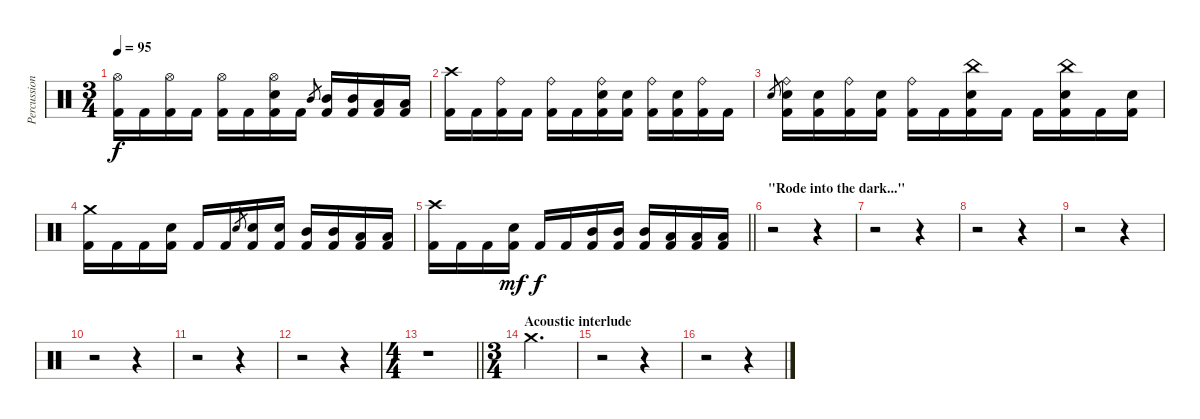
\track ("Percussion" "Percussion") {instrument percussion}
\staff {score}
\articulation defaults
\ts (3 4)
\tempo 95
\clef neutral
\ks c
("Hi-Hat (open)" "Kick (hit) 2").16{dy f} "Kick (hit) 2".16 ("Hi-Hat (open)" "Kick (hit) 2").16 "Kick (hit) 2".16 ("Hi-Hat (open)" "Kick (hit) 2").16 "Kick (hit) 2".16 ("Hi-Hat (open)" "Electric Snare (hit)" "Kick (hit) 2").16 "Kick (hit) 2".16 "Mid Tom (hit)".8{gr} ("Mid Tom (hit)" "Kick (hit) 2").16 ("Mid Tom (hit)" "Kick (hit) 2").16 ("Low Tom (hit)" "Kick (hit) 2").16 ("Low Tom (hit)" "Kick (hit) 2").16 |
("Crash high (hit)" "Kick (hit) 2").16 "Kick (hit) 2".16 ("Ride (bell)" "Kick (hit) 2").16 "Kick (hit) 2".16 ("Ride (bell)" "Kick (hit) 2").16 "Kick (hit) 2".16 ("Ride (bell)" "Electric Snare (hit)" "Kick (hit) 2").16 ("Electric Snare (hit)" "Kick (hit) 2").16 ("Ride (bell)" "Kick (hit) 2").16 ("Electric Snare (hit)" "Kick (hit) 2").16 ("Ride (bell)" "Kick (hit) 2").16 "Kick (hit) 2".16 |
"Electric Snare (hit)".8{gr} ("Ride (bell)" "Electric Snare (hit)" "Kick (hit) 2").16 ("Electric Snare (hit)" "Kick (hit) 2").16 ("Ride (bell)" "Kick (hit) 2").16 ("Electric Snare (hit)" "Kick (hit) 2").16 ("Ride (bell)" "Kick (hit) 2").16 "Kick (hit) 2".16 ("China (hit)" "Electric Snare (hit)" "Kick (hit) 2").16 "Kick (hit) 2".16 "Kick (hit) 2".16 ("China (hit)" "Electric Snare (hit)" "Kick (hit) 2").16 "Kick (hit) 2".16 ("Electric Snare (hit)" "Kick (hit) 2").16 |
("Crash medium (hit)" "Kick (hit) 2").16 "Kick (hit) 2".16 "Kick (hit) 2".16 ("Electric Snare (hit)" "Kick (hit) 2").16 "Kick (hit) 2".16 "Kick (hit) 2".16 "Electric Snare (hit)".8{gr} ("Electric Snare (hit)" "Kick (hit) 2").16 ("Electric Snare (hit)" "Kick (hit) 2").16 ("Mid Tom (hit)" "Kick (hit) 2").16 ("Mid Tom (hit)" "Kick (hit) 2").16 ("Low Tom (hit)" "Kick (hit) 2").16 ("Low Tom (hit)" "Kick (hit) 2").16 |
\barLineRight lightlight
("Crash high (hit)" "Kick (hit) 2").16 "Kick (hit) 2".16 "Kick (hit) 2".16 ("Electric Snare (hit)" "Kick (hit) 2").16{dy mf} "Kick (hit) 2".16{dy f} "Kick (hit) 2".16 ("Mid Tom (hit)" "Kick (hit) 2").16 ("Mid Tom (hit)" "Kick (hit) 2").16 ("Mid Tom (hit)" "Kick (hit) 2").16 ("Low Tom (hit)" "Kick (hit) 2").16 ("Low Tom (hit)" "Kick (hit) 2").16 ("Low Tom (hit)" "Kick (hit) 2").16 |
\section ("" "\"Rode into the dark...\"")
r.2 r.4 |
r.2 r.4 |
r.2 r.4 |
r.2 r.4 |
r.2 r.4 |
r.2 r.4 |
r.2 r.4 |
\ts (4 4)
\barLineRight lightlight
r.1 |
\ts (3 4)
\section ("" "Acoustic interlude")
"Crash medium (hit)".2{d} |
r.2 r.4 |
r.2 r.4
